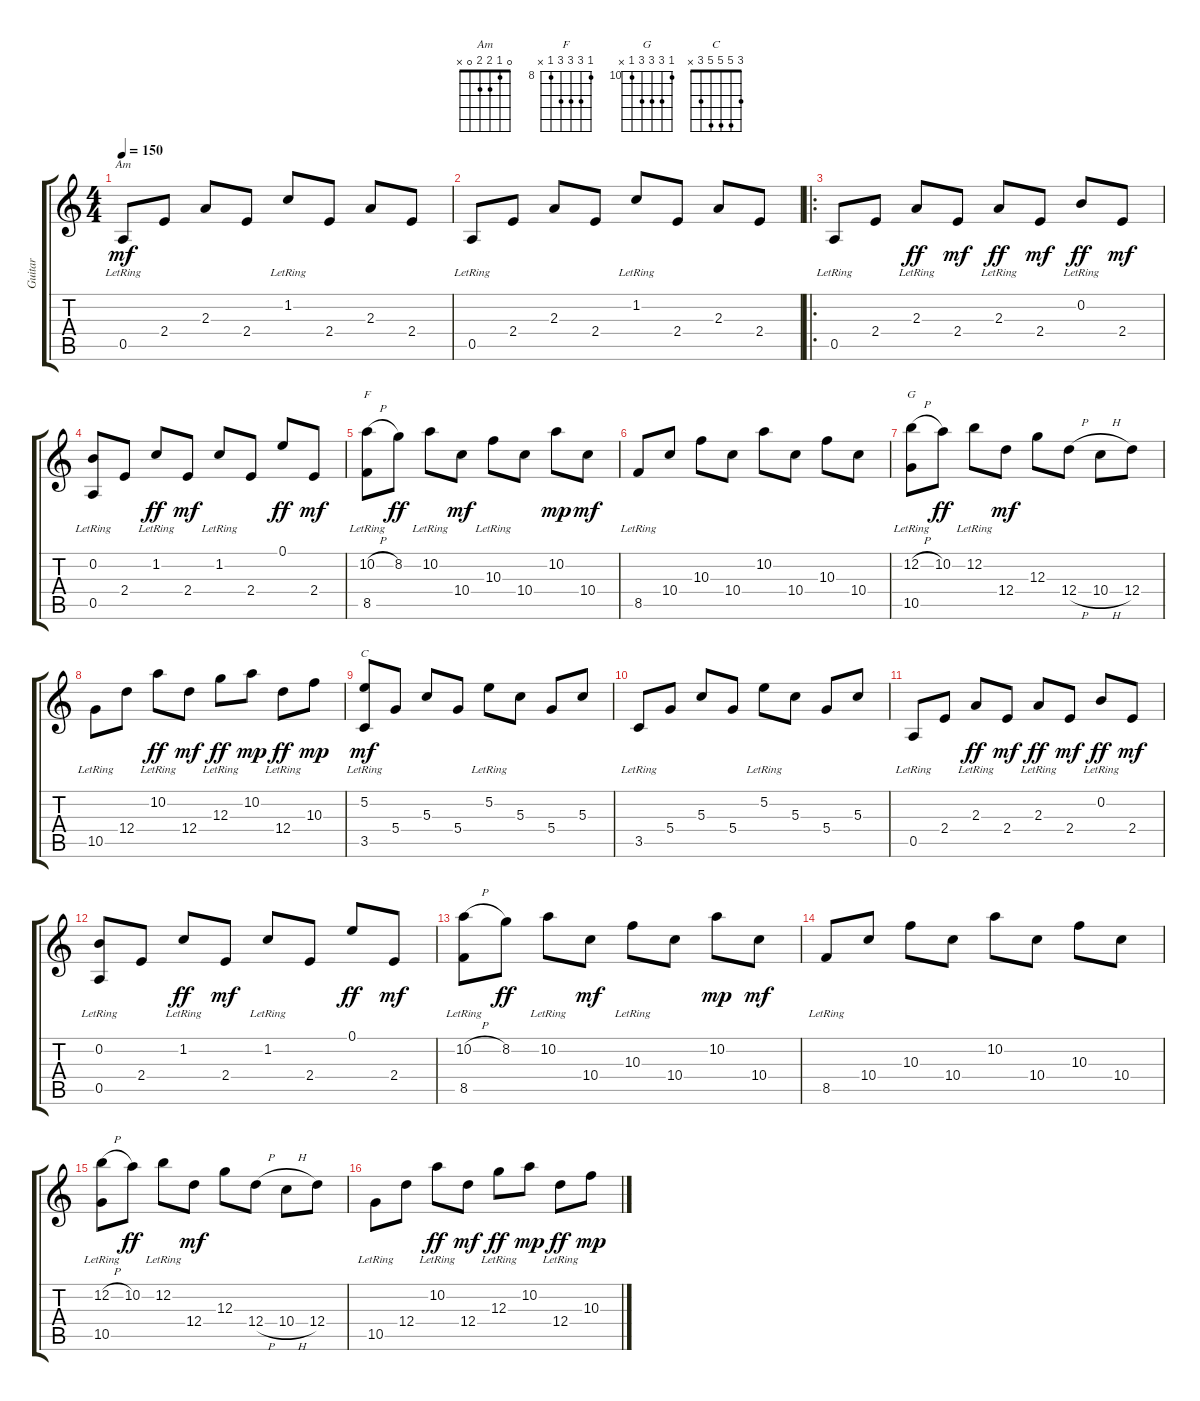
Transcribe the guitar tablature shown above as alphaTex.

\track ("Guitar" "Guitar") {instrument acousticguitarnylon}
\staff {score tabs}
\tuning (E4 B3 G3 D3 A2 E2) {hide}
\chord ("Am" 0 1 2 2 0 x)
\chord ("F" 8 10 10 10 8 x) {firstfret 8}
\chord ("G" 10 12 12 12 10 x) {firstfret 10}
\chord ("C" 3 5 5 5 3 x)
\ts (4 4)
\tempo 150
\clef g2
\ks c
0.5{lr}.8{ch "Am" dy mf instrument acousticguitarnylon} 2.4.8 2.3.8 2.4.8 1.2{lr}.8 2.4.8 2.3.8 2.4.8 |
0.5{lr}.8 2.4.8 2.3.8 2.4.8 1.2{lr}.8 2.4.8 2.3.8 2.4.8 |
\ro
0.5{lr}.8 2.4.8 2.3{lr}.8{dy ff} 2.4.8{dy mf} 2.3{lr}.8{dy ff} 2.4.8{dy mf} 0.2{lr}.8{dy ff} 2.4.8{dy mf} |
(0.2{lr} 0.5{lr}).8 2.4.8 1.2{lr}.8{dy ff} 2.4.8{dy mf} 1.2{lr}.8 2.4.8 0.1.8{dy ff} 2.4.8{dy mf} |
(10.2{h} 8.5{lr}).8{ch "F"} 8.2.8{dy ff} 10.2{lr}.8 10.4.8{dy mf} 10.3{lr}.8 10.4.8 10.2.8{dy mp} 10.4.8{dy mf} |
8.5{lr}.8 10.4.8 10.3.8 10.4.8 10.2.8 10.4.8 10.3.8 10.4.8 |
(12.2{h} 10.5{lr}).8{ch "G"} 10.2.8{dy ff} 12.2{lr}.8 12.4.8{dy mf} 12.3.8 12.4{h}.8 10.4{h}.8 12.4.8 |
10.5{lr}.8 12.4.8 10.2{lr}.8{dy ff} 12.4.8{dy mf} 12.3{lr}.8{dy ff} 10.2.8{dy mp} 12.4{lr}.8{dy ff} 10.3.8{dy mp} |
(5.2{lr} 3.5{lr}).8{ch "C" dy mf} 5.4.8 5.3.8 5.4.8 5.2{lr}.8 5.3.8 5.4.8 5.3.8 |
3.5{lr}.8 5.4.8 5.3.8 5.4.8 5.2{lr}.8 5.3.8 5.4.8 5.3.8 |
0.5{lr}.8 2.4.8 2.3{lr}.8{dy ff} 2.4.8{dy mf} 2.3{lr}.8{dy ff} 2.4.8{dy mf} 0.2{lr}.8{dy ff} 2.4.8{dy mf} |
(0.2{lr} 0.5{lr}).8 2.4.8 1.2{lr}.8{dy ff} 2.4.8{dy mf} 1.2{lr}.8 2.4.8 0.1.8{dy ff} 2.4.8{dy mf} |
(10.2{h} 8.5{lr}).8 8.2.8{dy ff} 10.2{lr}.8 10.4.8{dy mf} 10.3{lr}.8 10.4.8 10.2.8{dy mp} 10.4.8{dy mf} |
8.5{lr}.8 10.4.8 10.3.8 10.4.8 10.2.8 10.4.8 10.3.8 10.4.8 |
(12.2{h} 10.5{lr}).8 10.2.8{dy ff} 12.2{lr}.8 12.4.8{dy mf} 12.3.8 12.4{h}.8 10.4{h}.8 12.4.8 |
10.5{lr}.8 12.4.8 10.2{lr}.8{dy ff} 12.4.8{dy mf} 12.3{lr}.8{dy ff} 10.2.8{dy mp} 12.4{lr}.8{dy ff} 10.3.8{dy mp}
